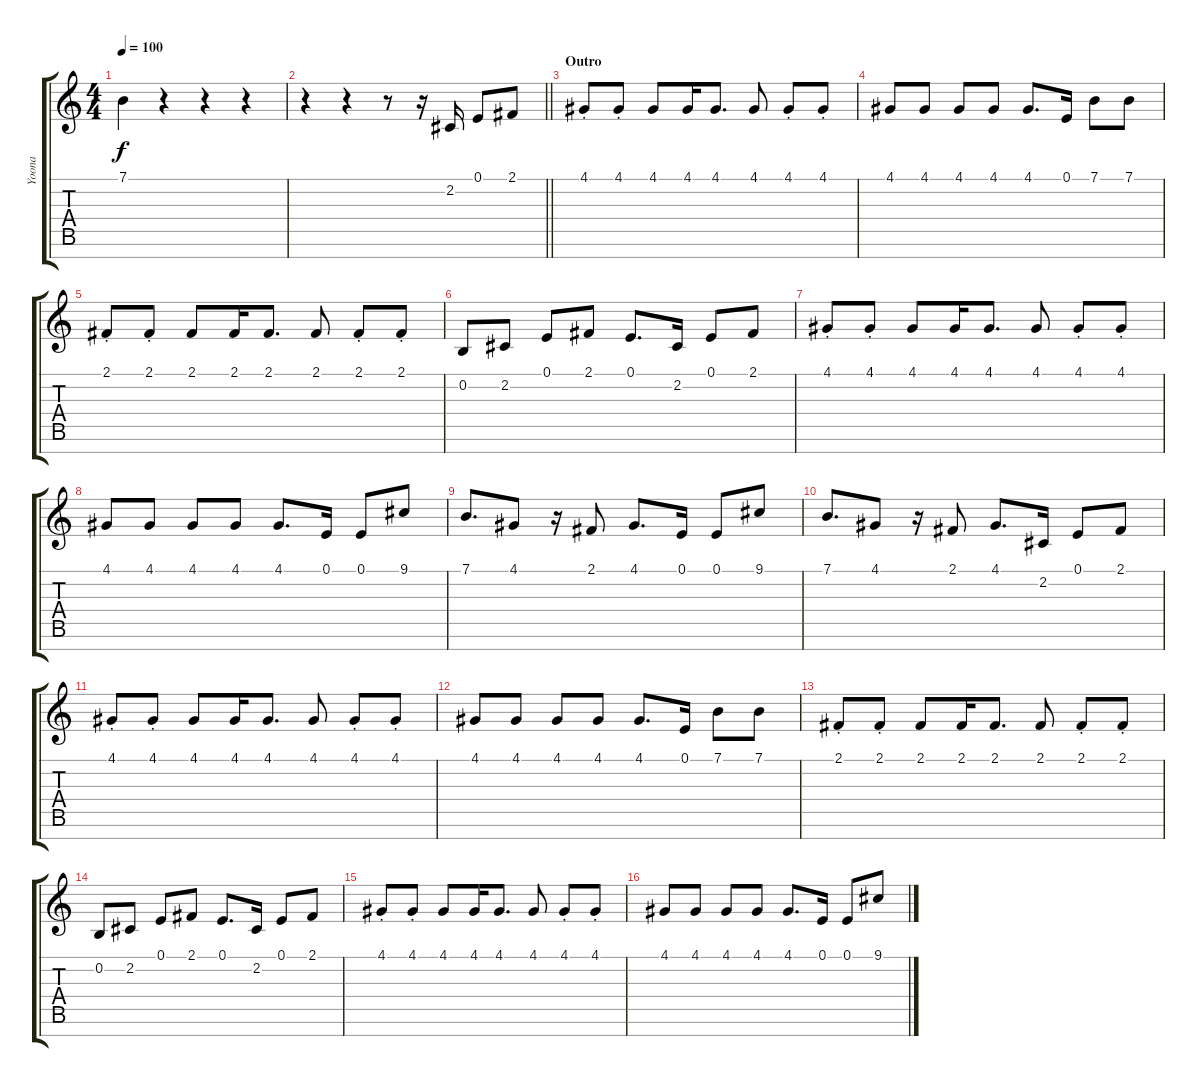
\track ("Yoona" "Yoona") {instrument altosax}
\staff {score tabs}
\tuning (E4 B3 G3 D3 A2 E2 B1) {hide}
\ts (4 4)
\tempo 100
\clef g2
\ks c
7.1.4{dy f} r.4 r.4 r.4 |
\barLineRight lightlight
r.4 r.4 r.8 r.16 2.2.16 0.1.8 2.1.8 |
\section ("" "Outro")
4.1{st}.8 4.1{st}.8 4.1.8 4.1.16 4.1.8{d} 4.1.8 4.1{st}.8 4.1{st}.8 |
4.1.8 4.1.8 4.1.8 4.1.8 4.1.8{d} 0.1.16 7.1.8 7.1.8 |
2.1{st}.8 2.1{st}.8 2.1.8 2.1.16 2.1.8{d} 2.1.8 2.1{st}.8 2.1{st}.8 |
0.2.8 2.2.8 0.1.8 2.1.8 0.1.8{d} 2.2.16 0.1.8 2.1.8 |
4.1{st}.8 4.1{st}.8 4.1.8 4.1.16 4.1.8{d} 4.1.8 4.1{st}.8 4.1{st}.8 |
4.1.8 4.1.8 4.1.8 4.1.8 4.1.8{d} 0.1.16 0.1.8 9.1.8 |
7.1.8{d} 4.1.8 r.16 2.1.8 4.1.8{d} 0.1.16 0.1.8 9.1.8 |
7.1.8{d} 4.1.8 r.16 2.1.8 4.1.8{d} 2.2.16 0.1.8 2.1.8 |
4.1{st}.8 4.1{st}.8 4.1.8 4.1.16 4.1.8{d} 4.1.8 4.1{st}.8 4.1{st}.8 |
4.1.8 4.1.8 4.1.8 4.1.8 4.1.8{d} 0.1.16 7.1.8 7.1.8 |
2.1{st}.8 2.1{st}.8 2.1.8 2.1.16 2.1.8{d} 2.1.8 2.1{st}.8 2.1{st}.8 |
0.2.8 2.2.8 0.1.8 2.1.8 0.1.8{d} 2.2.16 0.1.8 2.1.8 |
4.1{st}.8 4.1{st}.8 4.1.8 4.1.16 4.1.8{d} 4.1.8 4.1{st}.8 4.1{st}.8 |
4.1.8 4.1.8 4.1.8 4.1.8 4.1.8{d} 0.1.16 0.1.8 9.1.8
